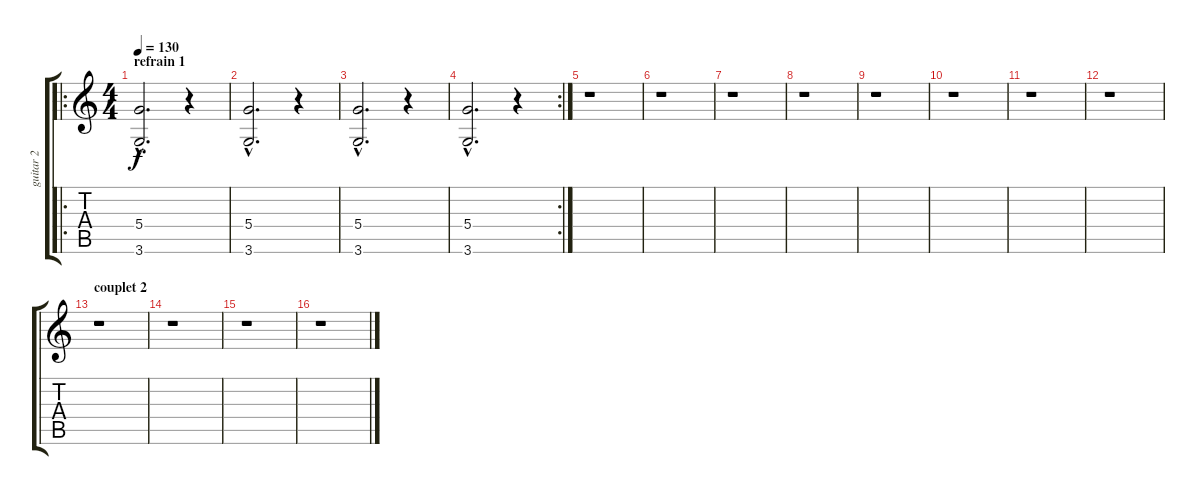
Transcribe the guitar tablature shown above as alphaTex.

\track ("guitar 2" "guitar 2") {instrument distortionguitar}
\staff {score tabs}
\tuning (E4 B3 G3 D3 A2 E2) {hide}
\ro
\ts (4 4)
\section ("" "refrain 1")
\tempo 130
\clef g2
\ks c
(5.4{hac} 3.6{hac}).2{d dy f volume 11 instrument percussiveorgan} r.4 |
(5.4{hac} 3.6{hac}).2{d volume 11 instrument percussiveorgan} r.4 |
(5.4{hac} 3.6{hac}).2{d volume 11 instrument percussiveorgan} r.4 |
\rc 2
(5.4{hac} 3.6{hac}).2{d volume 11 instrument percussiveorgan} r.4 |
r.1{volume 13 instrument distortionguitar} |
r.1 |
r.1 |
r.1 |
r.1 |
r.1 |
r.1 |
r.1 |
\section ("" "couplet 2")
r.1 |
r.1 |
r.1 |
r.1
